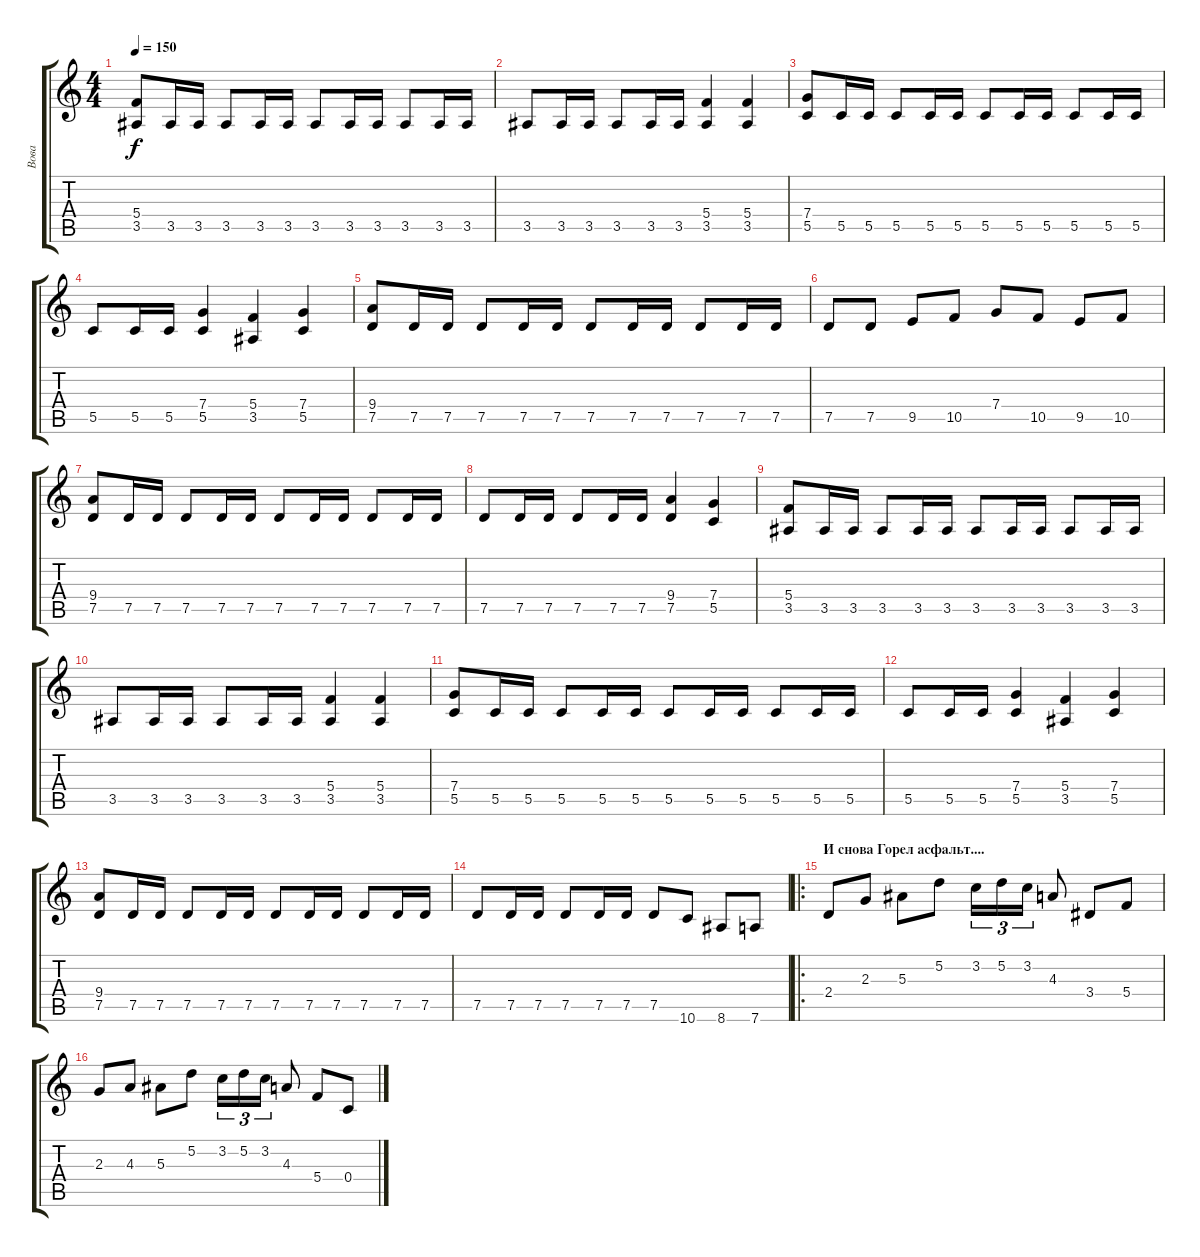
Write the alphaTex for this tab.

\track ("Вова" "Вова") {instrument distortionguitar}
\staff {score tabs}
\tuning (D4 A3 F3 C3 G2 D2) {hide}
\ts (4 4)
\tempo 150
\clef g2
\ks c
(5.4 3.5).8{dy f} 3.5.16 3.5.16 3.5.8 3.5.16 3.5.16 3.5.8 3.5.16 3.5.16 3.5.8 3.5.16 3.5.16 |
3.5.8 3.5.16 3.5.16 3.5.8 3.5.16 3.5.16 (5.4 3.5).4 (5.4 3.5).4 |
(7.4 5.5).8 5.5.16 5.5.16 5.5.8 5.5.16 5.5.16 5.5.8 5.5.16 5.5.16 5.5.8 5.5.16 5.5.16 |
5.5.8 5.5.16 5.5.16 (7.4 5.5).4 (5.4 3.5).4 (7.4 5.5).4 |
(9.4 7.5).8 7.5.16 7.5.16 7.5.8 7.5.16 7.5.16 7.5.8 7.5.16 7.5.16 7.5.8 7.5.16 7.5.16 |
7.5.8 7.5.8 9.5.8 10.5.8 7.4.8 10.5.8 9.5.8 10.5.8 |
(9.4 7.5).8 7.5.16 7.5.16 7.5.8 7.5.16 7.5.16 7.5.8 7.5.16 7.5.16 7.5.8 7.5.16 7.5.16 |
7.5.8 7.5.16 7.5.16 7.5.8 7.5.16 7.5.16 (9.4 7.5).4 (7.4 5.5).4 |
(5.4 3.5).8 3.5.16 3.5.16 3.5.8 3.5.16 3.5.16 3.5.8 3.5.16 3.5.16 3.5.8 3.5.16 3.5.16 |
3.5.8 3.5.16 3.5.16 3.5.8 3.5.16 3.5.16 (5.4 3.5).4 (5.4 3.5).4 |
(7.4 5.5).8 5.5.16 5.5.16 5.5.8 5.5.16 5.5.16 5.5.8 5.5.16 5.5.16 5.5.8 5.5.16 5.5.16 |
5.5.8 5.5.16 5.5.16 (7.4 5.5).4 (5.4 3.5).4 (7.4 5.5).4 |
(9.4 7.5).8 7.5.16 7.5.16 7.5.8 7.5.16 7.5.16 7.5.8 7.5.16 7.5.16 7.5.8 7.5.16 7.5.16 |
7.5.8 7.5.16 7.5.16 7.5.8 7.5.16 7.5.16 7.5.8 10.6.8 8.6.8 7.6.8 |
\ro
\section ("" "И снова Горел асфальт....")
2.4.8 2.3.8 5.3.8 5.2.8 3.2.16{tu (3 2)} 5.2.16{tu (3 2)} 3.2.16{tu (3 2)} 4.3.8 3.4.8 5.4.8 |
2.3.8 4.3.8 5.3.8 5.2.8 3.2.16{tu (3 2)} 5.2.16{tu (3 2)} 3.2.16{tu (3 2)} 4.3.8 5.4.8 0.4.8
